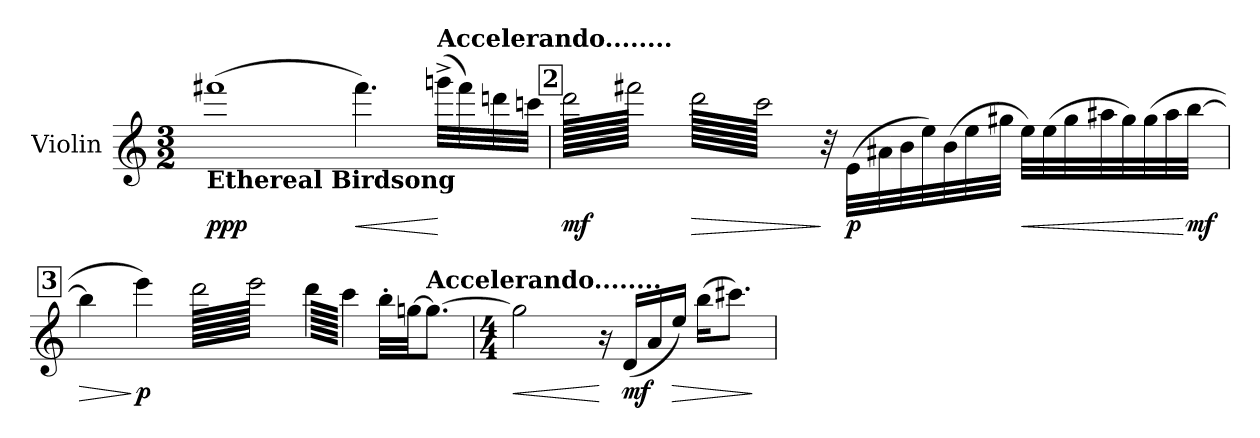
**kern	**dynam
*part1	*part1
*staff1	*staff1
*I"Violin	*
*I'Vln.	*
*clefG2	*
*k[]	*
*M3/2	*
*MM30	*
=1	=1
!LO:TX:b:B:t=Ethereal Birdsong	!
!	!LO:DY:b
(>1fff#X	ppp
*MM56	*
!	!LO:HP:b
4.fff#\)	<
!LO:TX:a:B:t=Accelerando........	!
(>32gggn^\LLL	[
32fff#\)	.
32dddn\	.
32cccn\JJJ	.
!!LO:REH:place=s1:a:B:fs=14:t=2
=2	=2
!LO:TX:a:t=unmeasured	!
!	!LO:DY:b
*tremolo	*
(>128ddd\LLLLL	mf
128fff#X\)	.
128ddd\	.
128fff#X\)	.
128ddd\	.
128fff#X\)	.
128ddd\	.
128fff#X\)	.
128ddd\	.
128fff#X\)	.
128ddd\	.
128fff#X\)	.
128ddd\	.
128fff#X\)	.
128ddd\	.
128fff#X\)	.
128ddd\	.
128fff#X\)	.
128ddd\	.
128fff#X\)	.
128ddd\	.
128fff#X\)	.
128ddd\	.
128fff#X\)	.
128ddd\	.
128fff#X\)	.
128ddd\	.
128fff#X\)	.
128ddd\	.
128fff#X\)	.
128ddd\	.
128fff#X\)	.
128ddd\	.
128fff#X\)	.
128ddd\	.
128fff#X\)	.
128ddd\	.
128fff#X\)	.
128ddd\	.
128fff#X\)	.
128ddd\	.
128fff#X\)	.
128ddd\	.
128fff#X\)	.
128ddd\	.
128fff#X\)	.
128ddd\	.
128fff#X\)	.
128ddd\	.
128fff#X\)	.
128ddd\	.
128fff#X\)	.
128ddd\	.
128fff#X\)	.
128ddd\	.
128fff#X\)	.
128ddd\	.
128fff#X\)	.
128ddd\	.
128fff#X\)	.
128ddd\	.
128fff#X\)	.
128ddd\	.
128fff#X\)JJJJJ	.
!	!LO:HP:b
(>128ddd\LLLLL	>
128ccc\)	.
128ddd\	.
128ccc\)	.
128ddd\	.
128ccc\)	.
128ddd\	.
128ccc\)	.
128ddd\	.
128ccc\)	.
128ddd\	.
128ccc\)	.
128ddd\	.
128ccc\)	.
128ddd\	.
128ccc\)	.
128ddd\	.
128ccc\)	.
128ddd\	.
128ccc\)	.
128ddd\	.
128ccc\)	.
128ddd\	.
128ccc\)	.
128ddd\	.
128ccc\)	.
128ddd\	.
128ccc\)	.
128ddd\	.
128ccc\)	.
128ddd\	.
128ccc\)	.
128ddd\	.
128ccc\)	.
128ddd\	.
128ccc\)	.
128ddd\	.
128ccc\)	.
128ddd\	.
128ccc\)	.
128ddd\	.
128ccc\)	.
128ddd\	.
128ccc\)	.
128ddd\	.
128ccc\)	.
128ddd\	.
128ccc\)	.
128ddd\	.
128ccc\)	.
128ddd\	.
128ccc\)	.
128ddd\	.
128ccc\)	.
128ddd\	.
128ccc\)	.
128ddd\	.
128ccc\)	.
128ddd\	.
128ccc\)	.
128ddd\	.
128ccc\)	.
128ddd\	.
128ccc\)JJJJJ	.
*Xtremolo	*
32r	]
.	.
.	.
.	.
!	!LO:DY:b
(>32e\LLL	p
.	.
.	.
.	.
32a#X\	.
.	.
.	.
.	.
32b\	.
.	.
.	.
.	.
32ee\)	.
.	.
.	.
.	.
(>32b\	.
.	.
.	.
.	.
32ee\	.
.	.
.	.
.	.
32gg#X\JJJ	.
.	.
.	.
.	.
!	!LO:HP:b
32ee\LLL)	<
(>32ee\	.
32gg#\	.
32aa#X\	.
32gg#\)	.
(>32gg#\	.
32aa#\	.
!	!LO:DY:n=1:b
[32bb\JJJ	[ mf
!!LO:LB:g=z
!!LO:REH:place=s1:a:B:fs=14:t=3
=3	=3
!	!LO:HP:b
4bb\]	>
!	!LO:DY:n=1:b
4eee\)	] p
*tremolo	*
(>128ddd\LLLLL	.
128eee\)	.
128ddd\	.
128eee\)	.
128ddd\	.
128eee\)	.
128ddd\	.
128eee\)	.
128ddd\	.
128eee\)	.
128ddd\	.
128eee\)	.
128ddd\	.
128eee\)	.
128ddd\	.
128eee\)	.
128ddd\	.
128eee\)	.
128ddd\	.
128eee\)	.
128ddd\	.
128eee\)	.
128ddd\	.
128eee\)	.
128ddd\	.
128eee\)	.
128ddd\	.
128eee\)	.
128ddd\	.
128eee\)	.
128ddd\	.
128eee\)	.
128ddd\	.
128eee\)	.
128ddd\	.
128eee\)	.
128ddd\	.
128eee\)	.
128ddd\	.
128eee\)	.
128ddd\	.
128eee\)	.
128ddd\	.
128eee\)	.
128ddd\	.
128eee\)	.
128ddd\	.
128eee\)	.
128ddd\	.
128eee\)	.
128ddd\	.
128eee\)	.
128ddd\	.
128eee\)	.
128ddd\	.
128eee\)	.
128ddd\	.
128eee\)	.
128ddd\	.
128eee\)	.
128ddd\	.
128eee\)	.
128ddd\	.
128eee\)JJJJJ	.
(>128ddd\LLLLL	.
128ccc\)	.
128ddd\	.
128ccc\)	.
128ddd\	.
128ccc\)	.
128ddd\	.
128ccc\)	.
128ddd\	.
128ccc\)	.
128ddd\	.
128ccc\)	.
128ddd\	.
128ccc\)	.
128ddd\	.
128ccc\)	.
128ddd\	.
128ccc\)	.
128ddd\	.
128ccc\)	.
128ddd\	.
128ccc\)	.
128ddd\	.
128ccc\)	.
128ddd\	.
128ccc\)	.
128ddd\	.
128ccc\)	.
128ddd\	.
128ccc\)	.
128ddd\	.
128ccc\)JJJJJ	.
*Xtremolo	*
32bb'\LLL	.
.	.
.	.
.	.
[32ggn\JJ	.
.	.
.	.
.	.
!LO:TX:a:B:t=Accelerando........	!
8.gg\J_	.
.	.
.	.
.	.
.	.
.	.
.	.
.	.
=4	=4
!!LO:REH:place=s1:a:B:fs=14:t=4
*M4/4	*
*MM56	*
!	!LO:HP:b
2gg\]	<
16r	[
!	!LO:DY:b
(<16d/LL	mf
16a/	.
!	!LO:HP:b
16ee/JJ)	>
(>16bb\KL	.
8.ccc#X\J)	.
.	]
=	=
*-	*-
